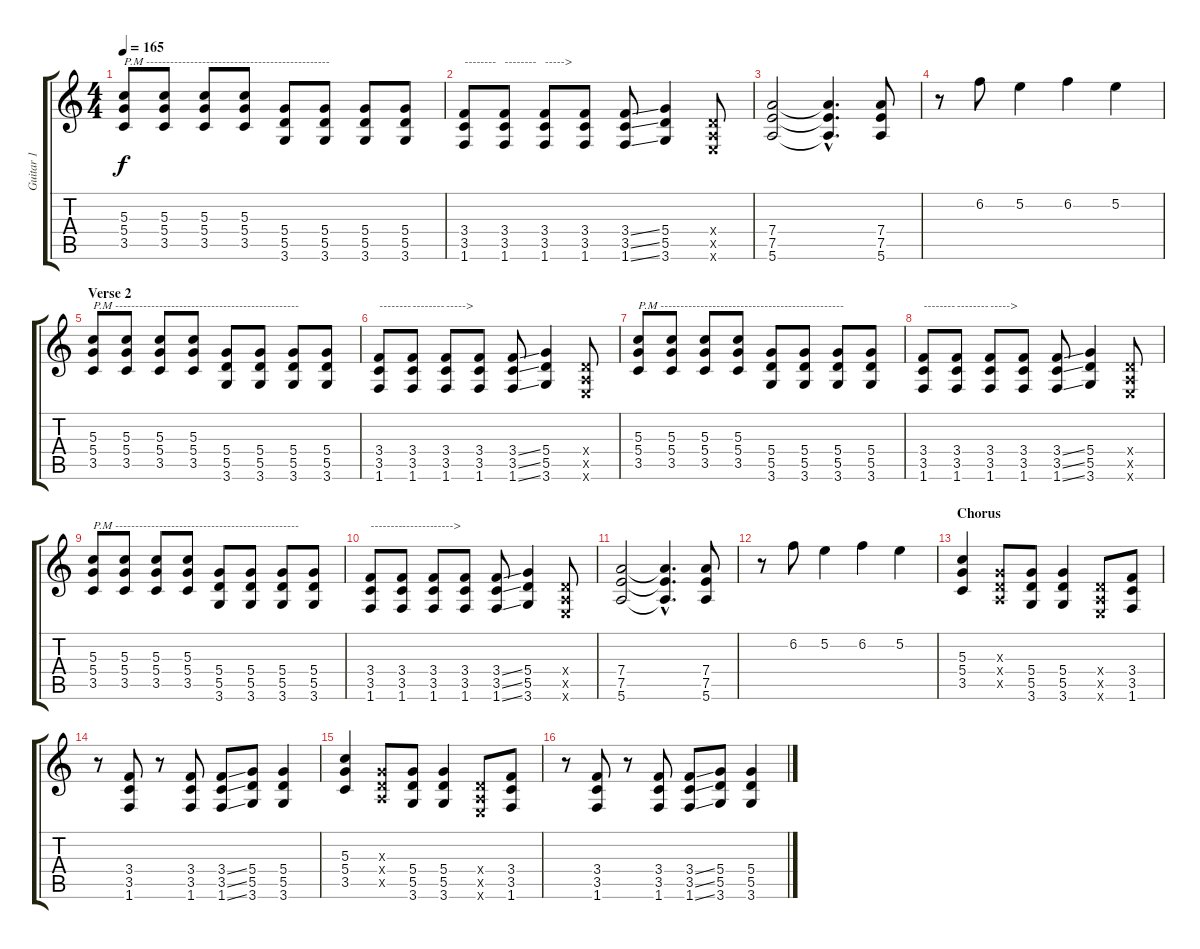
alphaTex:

\track ("Guitar 1" "Guitar 1") {instrument distortionguitar}
\staff {score tabs}
\tuning (E4 B3 G3 D3 A2 E2) {hide}
\ts (4 4)
\tempo 165
\clef g2
\ks c
(5.3 5.4 3.5).8{txt "P.M ----------------------------------------------" dy f volume 11} (5.3 5.4 3.5).8 (5.3 5.4 3.5).8 (5.3 5.4 3.5).8 (5.4 5.5 3.6).8 (5.4 5.5 3.6).8 (5.4 5.5 3.6).8 (5.4 5.5 3.6).8 |
(3.4 3.5 1.6).8{txt "--------"} (3.4 3.5 1.6).8{txt "--------"} (3.4 3.5 1.6).8{txt "----->"} (3.4 3.5 1.6).8 (3.4{ss} 3.5{ss} 1.6{ss}).8{volume 12} (5.4 5.5 3.6).4 (0.4{x} 0.5{x} 0.6{x}).8 |
(7.4 7.5 5.6).2 (7.4{hac t} 7.5{hac t} 5.6{hac t}).4{d} (7.4 7.5 5.6).8 |
r.8 6.2.8 5.2.4 6.2.4 5.2.4 |
\section ("" "Verse 2")
(5.3 5.4 3.5).8{txt "P.M ----------------------------------------------" volume 11 balance 6} (5.3 5.4 3.5).8 (5.3 5.4 3.5).8 (5.3 5.4 3.5).8 (5.4 5.5 3.6).8 (5.4 5.5 3.6).8 (5.4 5.5 3.6).8 (5.4 5.5 3.6).8 |
(3.4 3.5 1.6).8{txt "--------"} (3.4 3.5 1.6).8{txt "--------"} (3.4 3.5 1.6).8{txt "----->"} (3.4 3.5 1.6).8 (3.4{ss} 3.5{ss} 1.6{ss}).8{volume 12} (5.4 5.5 3.6).4 (0.4{x} 0.5{x} 0.6{x}).8 |
(5.3 5.4 3.5).8{txt "P.M ----------------------------------------------" volume 11} (5.3 5.4 3.5).8 (5.3 5.4 3.5).8 (5.3 5.4 3.5).8 (5.4 5.5 3.6).8 (5.4 5.5 3.6).8 (5.4 5.5 3.6).8 (5.4 5.5 3.6).8 |
(3.4 3.5 1.6).8{txt "--------"} (3.4 3.5 1.6).8{txt "--------"} (3.4 3.5 1.6).8{txt "----->"} (3.4 3.5 1.6).8 (3.4{ss} 3.5{ss} 1.6{ss}).8{volume 12} (5.4 5.5 3.6).4 (0.4{x} 0.5{x} 0.6{x}).8 |
(5.3 5.4 3.5).8{txt "P.M ----------------------------------------------" volume 11} (5.3 5.4 3.5).8 (5.3 5.4 3.5).8 (5.3 5.4 3.5).8 (5.4 5.5 3.6).8 (5.4 5.5 3.6).8 (5.4 5.5 3.6).8 (5.4 5.5 3.6).8 |
(3.4 3.5 1.6).8{txt "--------"} (3.4 3.5 1.6).8{txt "--------"} (3.4 3.5 1.6).8{txt "----->"} (3.4 3.5 1.6).8 (3.4{ss} 3.5{ss} 1.6{ss}).8{volume 12} (5.4 5.5 3.6).4 (0.4{x} 0.5{x} 0.6{x}).8 |
(7.4 7.5 5.6).2 (7.4{hac t} 7.5{hac t} 5.6{hac t}).4{d} (7.4 7.5 5.6).8 |
r.8 6.2.8 5.2.4 6.2.4 5.2.4 |
\section ("" "Chorus")
(5.3 5.4 3.5).4 (0.3{x} 0.4{x} 0.5{x}).8 (5.4 5.5 3.6).8 (5.4 5.5 3.6).4 (0.4{x} 0.5{x} 0.6{x}).8 (3.4 3.5 1.6).8 |
r.8 (3.4 3.5 1.6).8 r.8 (3.4 3.5 1.6).8 (3.4{ss} 3.5{ss} 1.6{ss}).8 (5.4 5.5 3.6).8 (5.4 5.5 3.6).4 |
(5.3 5.4 3.5).4 (0.3{x} 0.4{x} 0.5{x}).8 (5.4 5.5 3.6).8 (5.4 5.5 3.6).4 (0.4{x} 0.5{x} 0.6{x}).8 (3.4 3.5 1.6).8 |
r.8 (3.4 3.5 1.6).8 r.8 (3.4 3.5 1.6).8 (3.4{ss} 3.5{ss} 1.6{ss}).8 (5.4 5.5 3.6).8 (5.4 5.5 3.6).4
